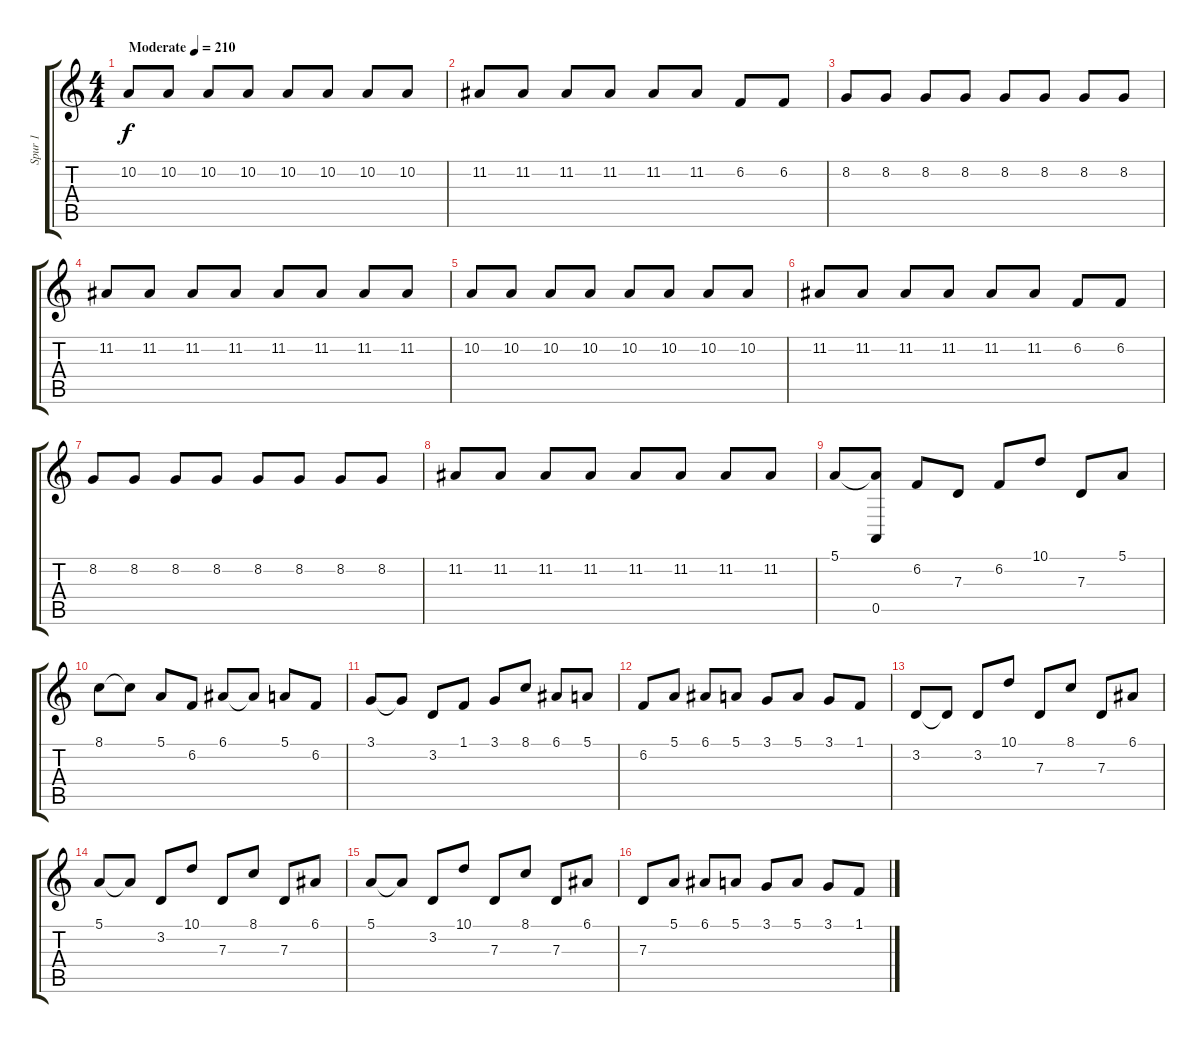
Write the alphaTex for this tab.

\track ("Spur 1" "Spur 1") {instrument lead2sawtooth}
\staff {score tabs}
\tuning (E4 B3 G3 D3 A2 D2) {hide}
\ts (4 4)
\tempo (210 "Moderate")
\clef g2
\ks c
10.2.8{dy f volume 0 instrument lead2sawtooth} 10.2.8{volume 7} 10.2.8 10.2.8 10.2.8 10.2.8 10.2.8 10.2.8 |
11.2.8 11.2.8 11.2.8 11.2.8 11.2.8 11.2.8 6.2.8 6.2.8 |
8.2.8 8.2.8 8.2.8 8.2.8 8.2.8 8.2.8 8.2.8 8.2.8 |
11.2.8 11.2.8 11.2.8 11.2.8 11.2.8 11.2.8 11.2.8 11.2.8 |
10.2.8{volume 13} 10.2.8 10.2.8 10.2.8 10.2.8 10.2.8 10.2.8 10.2.8 |
11.2.8 11.2.8 11.2.8 11.2.8 11.2.8 11.2.8 6.2.8 6.2.8 |
8.2.8 8.2.8 8.2.8 8.2.8 8.2.8 8.2.8 8.2.8 8.2.8 |
11.2.8 11.2.8 11.2.8 11.2.8 11.2.8 11.2.8 11.2.8 11.2.8 |
5.1.8 (5.1{t} 0.5).8 6.2.8 7.3.8 6.2.8 10.1.8 7.3.8 5.1.8 |
8.1.8 8.1{t}.8 5.1.8 6.2.8 6.1.8 6.1{t}.8 5.1.8 6.2.8 |
3.1.8 3.1{t}.8 3.2.8 1.1.8 3.1.8 8.1.8 6.1.8 5.1.8 |
6.2.8 5.1.8 6.1.8 5.1.8 3.1.8 5.1.8 3.1.8 1.1.8 |
3.2.8 3.2{t}.8 3.2.8 10.1.8 7.3.8 8.1.8 7.3.8 6.1.8 |
5.1.8 5.1{t}.8 3.2.8 10.1.8 7.3.8 8.1.8 7.3.8 6.1.8 |
5.1.8 5.1{t}.8 3.2.8 10.1.8 7.3.8 8.1.8 7.3.8 6.1.8 |
7.3.8 5.1.8 6.1.8 5.1.8 3.1.8 5.1.8 3.1.8 1.1.8
